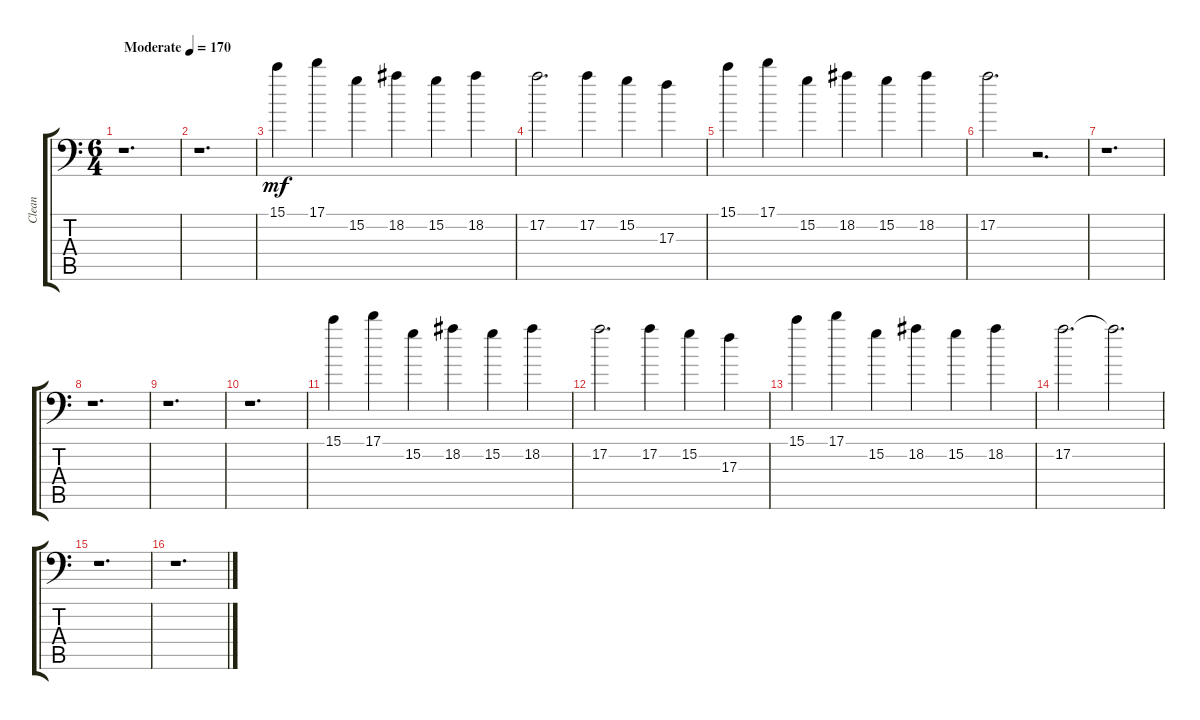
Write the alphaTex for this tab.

\track ("Clean" "Clean") {instrument electricguitarclean}
\staff {score tabs}
\tuning (A3 E3 C3 G2 D2 G1) {hide}
\ts (6 4)
\tempo (170 "Moderate")
\clef f4
\ks c
r.1{d dy mf instrument electricguitarclean} |
r.1{d} |
15.1.4 17.1.4 15.2.4 18.2.4 15.2.4 18.2.4 |
17.2.2{d} 17.2.4 15.2.4 17.3.4 |
15.1.4 17.1.4 15.2.4 18.2.4 15.2.4 18.2.4 |
17.2.2{d} r.2{d} |
r.1{d} |
r.1{d} |
r.1{d} |
r.1{d} |
15.1.4 17.1.4 15.2.4 18.2.4 15.2.4 18.2.4 |
17.2.2{d} 17.2.4 15.2.4 17.3.4 |
15.1.4 17.1.4 15.2.4 18.2.4 15.2.4 18.2.4 |
17.2.2{d} 17.2{t}.2{d} |
r.1{d} |
r.1{d}
